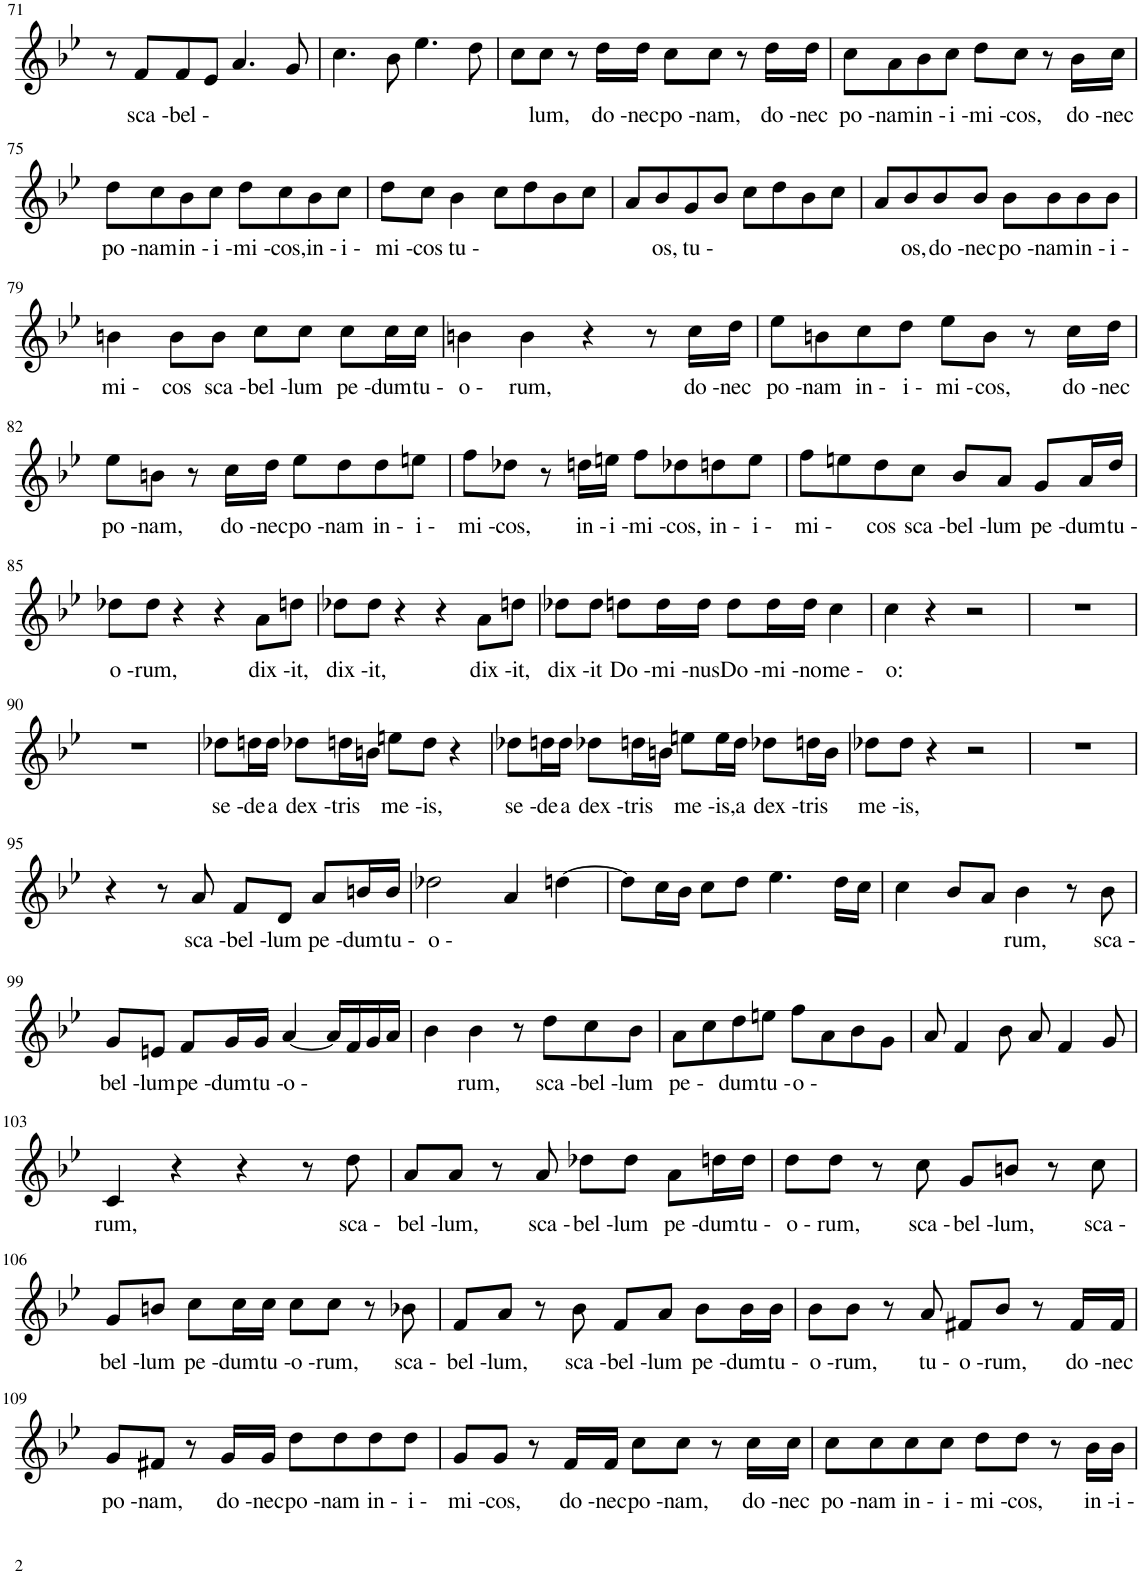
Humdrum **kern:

**kern	**text
*part1	*part1
*staff1	*staff1
*I"Soprano, Soprano II	*
*I'S.	*
!!LO:PB:g=z
*clefG2	*
*k[b-e-]	*
*M4/4	*
=71	=71
8r	.
!	!LO:LY:b
8f/L	sca -
!	!LO:LY:b
8f/	bel -
8e-/J	.
4.a/	.
8g/	.
=72	=72
4.cc\	.
8b-\	.
4.ee-\	.
8dd\	.
=73	=73
8cc\L	.
!	!LO:LY:b
8cc\J	lum,
8r	.
!	!LO:LY:b
16dd\LL	do -
!	!LO:LY:b
16dd\JJ	nec
!	!LO:LY:b
8cc\L	po -
!	!LO:LY:b
8cc\J	nam,
8r	.
!	!LO:LY:b
16dd\LL	do -
!	!LO:LY:b
16dd\JJ	nec
=74	=74
!	!LO:LY:b
8cc\L	po -
!	!LO:LY:b
8a\	nam
!	!LO:LY:b
8b-\	in -
!	!LO:LY:b
8cc\J	i -
!	!LO:LY:b
8dd\L	mi -
!	!LO:LY:b
8cc\J	cos,
8r	.
!	!LO:LY:b
16b-\LL	do -
!	!LO:LY:b
16cc\JJ	nec
!!LO:LB:g=z
=75	=75
!	!LO:LY:b
8dd\L	po -
!	!LO:LY:b
8cc\	nam
!	!LO:LY:b
8b-\	in -
!	!LO:LY:b
8cc\J	i -
!	!LO:LY:b
8dd\L	mi -
!	!LO:LY:b
8cc\	cos,
!	!LO:LY:b
8b-\	in -
!	!LO:LY:b
8cc\J	i -
=76	=76
!	!LO:LY:b
8dd\L	mi -
!	!LO:LY:b
8cc\J	cos
!	!LO:LY:b
4b-\	tu -
8cc\L	.
8dd\	.
8b-\	.
8cc\J	.
=77	=77
8a/L	.
!	!LO:LY:b
8b-/	os,
!	!LO:LY:b
8g/	tu -
8b-/J	.
8cc\L	.
8dd\	.
8b-\	.
8cc\J	.
=78	=78
8a/L	.
!	!LO:LY:b
8b-/	os,
!	!LO:LY:b
8b-/	do -
!	!LO:LY:b
8b-/J	nec
!	!LO:LY:b
8b-\L	po -
!	!LO:LY:b
8b-\	nam
!	!LO:LY:b
8b-\	in -
!	!LO:LY:b
8b-\J	i -
!!LO:LB:g=z
=79	=79
!	!LO:LY:b
4bn\	mi -
!	!LO:LY:b
8b\L	cos
!	!LO:LY:b
8b\J	sca -
!	!LO:LY:b
8cc\L	bel -
!	!LO:LY:b
8cc\J	lum
!	!LO:LY:b
8cc\L	pe -
!	!LO:LY:b
16cc\L	dum
!	!LO:LY:b
16cc\JJ	tu -
=80	=80
!	!LO:LY:b
4bn\	o -
!	!LO:LY:b
4b\	rum,
4r	.
8r	.
!	!LO:LY:b
16cc\LL	do -
!	!LO:LY:b
16dd\JJ	nec
=81	=81
!	!LO:LY:b
8ee-\L	po -
!	!LO:LY:b
8bn\	nam
!	!LO:LY:b
8cc\	in -
!	!LO:LY:b
8dd\J	i -
!	!LO:LY:b
8ee-\L	mi -
!	!LO:LY:b
8b\J	cos,
8r	.
!	!LO:LY:b
16cc\LL	do -
!	!LO:LY:b
16dd\JJ	nec
!!LO:LB:g=z
=82	=82
!	!LO:LY:b
8ee-\L	po -
!	!LO:LY:b
8bn\J	nam,
8r	.
!	!LO:LY:b
16cc\LL	do -
!	!LO:LY:b
16dd\JJ	nec
!	!LO:LY:b
8ee-\L	po -
!	!LO:LY:b
8dd\	nam
!	!LO:LY:b
8dd\	in -
!	!LO:LY:b
8een\J	i -
=83	=83
!	!LO:LY:b
8ff\L	mi -
!	!LO:LY:b
8dd-X\J	cos,
8r	.
!	!LO:LY:b
16ddn\LL	in -
!	!LO:LY:b
16een\JJ	i -
!	!LO:LY:b
8ff\L	mi -
!	!LO:LY:b
8dd-X\	cos,
!	!LO:LY:b
8ddn\	in -
!	!LO:LY:b
8ee\J	i -
=84	=84
!	!LO:LY:b
8ff\L	mi -
8een\	.
!	!LO:LY:b
8dd\	cos
!	!LO:LY:b
8cc\J	sca -
!	!LO:LY:b
8b-/L	bel -
!	!LO:LY:b
8a/J	lum
!	!LO:LY:b
8g/L	pe -
!	!LO:LY:b
16a/L	dum
!	!LO:LY:b
16dd/JJ	tu -
!!LO:LB:g=z
=85	=85
!	!LO:LY:b
8dd-X\L	o -
!	!LO:LY:b
8dd-\J	rum,
4r	.
4r	.
!	!LO:LY:b
8a\L	dix -
!	!LO:LY:b
8ddn\J	it,
=86	=86
!	!LO:LY:b
8dd-X\L	dix -
!	!LO:LY:b
8dd-\J	it,
4r	.
4r	.
!	!LO:LY:b
8a\L	dix -
!	!LO:LY:b
8ddn\J	it,
=87	=87
!	!LO:LY:b
8dd-X\L	dix -
!	!LO:LY:b
8dd-\J	it
!	!LO:LY:b
8ddn\L	Do -
!	!LO:LY:b
16dd\L	mi -
!	!LO:LY:b
16dd\JJ	nus
!	!LO:LY:b
8dd\L	Do -
!	!LO:LY:b
16dd\L	mi -
!	!LO:LY:b
16dd\JJ	no
!	!LO:LY:b
4cc\	me -
=88	=88
!	!LO:LY:b
4cc\	o:
4r	.
2r	.
=89	=89
1r	.
!!LO:LB:g=z
=90	=90
1r	.
=91	=91
!	!LO:LY:b
8dd-X\L	se -
!	!LO:LY:b
16ddn\L	de
!	!LO:LY:b
16dd\JJ	a
!	!LO:LY:b
8dd-X\L	dex -
!	!LO:LY:b
16ddn\L	tris
16bn\JJ	.
!	!LO:LY:b
8een\L	me -
!	!LO:LY:b
8dd\J	is,
4r	.
=92	=92
!	!LO:LY:b
8dd-X\L	se -
!	!LO:LY:b
16ddn\L	de
!	!LO:LY:b
16dd\JJ	a
!	!LO:LY:b
8dd-X\L	dex -
!	!LO:LY:b
16ddn\L	tris
16bn\JJ	.
!	!LO:LY:b
8een\L	me -
!	!LO:LY:b
16ee\L	is,
!	!LO:LY:b
16dd\JJ	a
!	!LO:LY:b
8dd-X\L	dex -
!	!LO:LY:b
16ddn\L	tris
16b\JJ	.
=93	=93
!	!LO:LY:b
8dd-X\L	me -
!	!LO:LY:b
8dd-\J	is,
4r	.
2r	.
=94	=94
1r	.
!!LO:LB:g=z
=95	=95
4r	.
8r	.
!	!LO:LY:b
8a/	sca -
!	!LO:LY:b
8f/L	bel -
!	!LO:LY:b
8d/J	lum
!	!LO:LY:b
8a/L	pe -
!	!LO:LY:b
16bn/L	dum
!	!LO:LY:b
16b/JJ	tu -
=96	=96
!	!LO:LY:b
2dd-X\	o -
4a/	.
[4ddn\	.
=97	=97
8dd\L]	.
16cc\L	.
16b-\JJ	.
8cc\L	.
8dd\J	.
4.ee-\	.
16dd\LL	.
16cc\JJ	.
=98	=98
4cc\	.
8b-/L	.
8a/J	.
!	!LO:LY:b
4b-\	rum,
8r	.
!	!LO:LY:b
8b-\	sca -
!!LO:LB:g=z
=99	=99
!	!LO:LY:b
8g/L	bel -
!	!LO:LY:b
8en/J	lum
!	!LO:LY:b
8f/L	pe -
!	!LO:LY:b
16g/L	dum
!	!LO:LY:b
16g/JJ	tu -
!	!LO:LY:b
[4a/	o -
16a/LL]	.
16f/	.
16g/	.
16a/JJ	.
=100	=100
4b-\	.
!	!LO:LY:b
4b-\	rum,
8r	.
!	!LO:LY:b
8dd\L	sca -
!	!LO:LY:b
8cc\	bel -
!	!LO:LY:b
8b-\J	lum
=101	=101
!	!LO:LY:b
8a\L	pe -
8cc\	.
!	!LO:LY:b
8dd\	dum
!	!LO:LY:b
8een\J	tu -
!	!LO:LY:b
8ff\L	o -
8a\	.
8b-\	.
8g\J	.
=102	=102
8a/	.
4f/	.
8b-\	.
8a/	.
4f/	.
8g/	.
!!LO:LB:g=z
=103	=103
!	!LO:LY:b
4c/	rum,
4r	.
4r	.
8r	.
!	!LO:LY:b
8dd\	sca -
=104	=104
!	!LO:LY:b
8a/L	bel -
!	!LO:LY:b
8a/J	lum,
8r	.
!	!LO:LY:b
8a/	sca -
!	!LO:LY:b
8dd-X\L	bel -
!	!LO:LY:b
8dd-\J	lum
!	!LO:LY:b
8a\L	pe -
!	!LO:LY:b
16ddn\L	dum
!	!LO:LY:b
16dd\JJ	tu -
=105	=105
!	!LO:LY:b
8dd\L	o -
!	!LO:LY:b
8dd\J	rum,
8r	.
!	!LO:LY:b
8cc\	sca -
!	!LO:LY:b
8g/L	bel -
!	!LO:LY:b
8bn/J	lum,
8r	.
!	!LO:LY:b
8cc\	sca -
!!LO:LB:g=z
=106	=106
!	!LO:LY:b
8g/L	bel -
!	!LO:LY:b
8bn/J	lum
!	!LO:LY:b
8cc\L	pe -
!	!LO:LY:b
16cc\L	dum
!	!LO:LY:b
16cc\JJ	tu -
!	!LO:LY:b
8cc\L	o -
!	!LO:LY:b
8cc\J	rum,
8r	.
!	!LO:LY:b
8b-X\	sca -
=107	=107
!	!LO:LY:b
8f/L	bel -
!	!LO:LY:b
8a/J	lum,
8r	.
!	!LO:LY:b
8b-\	sca -
!	!LO:LY:b
8f/L	bel -
!	!LO:LY:b
8a/J	lum
!	!LO:LY:b
8b-\L	pe -
!	!LO:LY:b
16b-\L	dum
!	!LO:LY:b
16b-\JJ	tu -
=108	=108
!	!LO:LY:b
8b-\L	o -
!	!LO:LY:b
8b-\J	rum,
8r	.
!	!LO:LY:b
8a/	tu -
!	!LO:LY:b
8f#X/L	o -
!	!LO:LY:b
8b-/J	rum,
8r	.
!	!LO:LY:b
16f#/LL	do -
!	!LO:LY:b
16f#/JJ	nec
!!LO:LB:g=z
=109	=109
!	!LO:LY:b
8g/L	po -
!	!LO:LY:b
8f#X/J	nam,
8r	.
!	!LO:LY:b
16g/LL	do -
!	!LO:LY:b
16g/JJ	nec
!	!LO:LY:b
8dd\L	po -
!	!LO:LY:b
8dd\	nam
!	!LO:LY:b
8dd\	in -
!	!LO:LY:b
8dd\J	i -
=110	=110
!	!LO:LY:b
8g/L	mi -
!	!LO:LY:b
8g/J	cos,
8r	.
!	!LO:LY:b
16f/LL	do -
!	!LO:LY:b
16f/JJ	nec
!	!LO:LY:b
8cc\L	po -
!	!LO:LY:b
8cc\J	nam,
8r	.
!	!LO:LY:b
16cc\LL	do -
!	!LO:LY:b
16cc\JJ	nec
=111	=111
!	!LO:LY:b
8cc\L	po -
!	!LO:LY:b
8cc\	nam
!	!LO:LY:b
8cc\	in -
!	!LO:LY:b
8cc\J	i -
!	!LO:LY:b
8dd\L	mi -
!	!LO:LY:b
8dd\J	cos,
8r	.
!	!LO:LY:b
16b-\LL	in -
!	!LO:LY:b
16b-\JJ	i -
=	=
*-	*-
